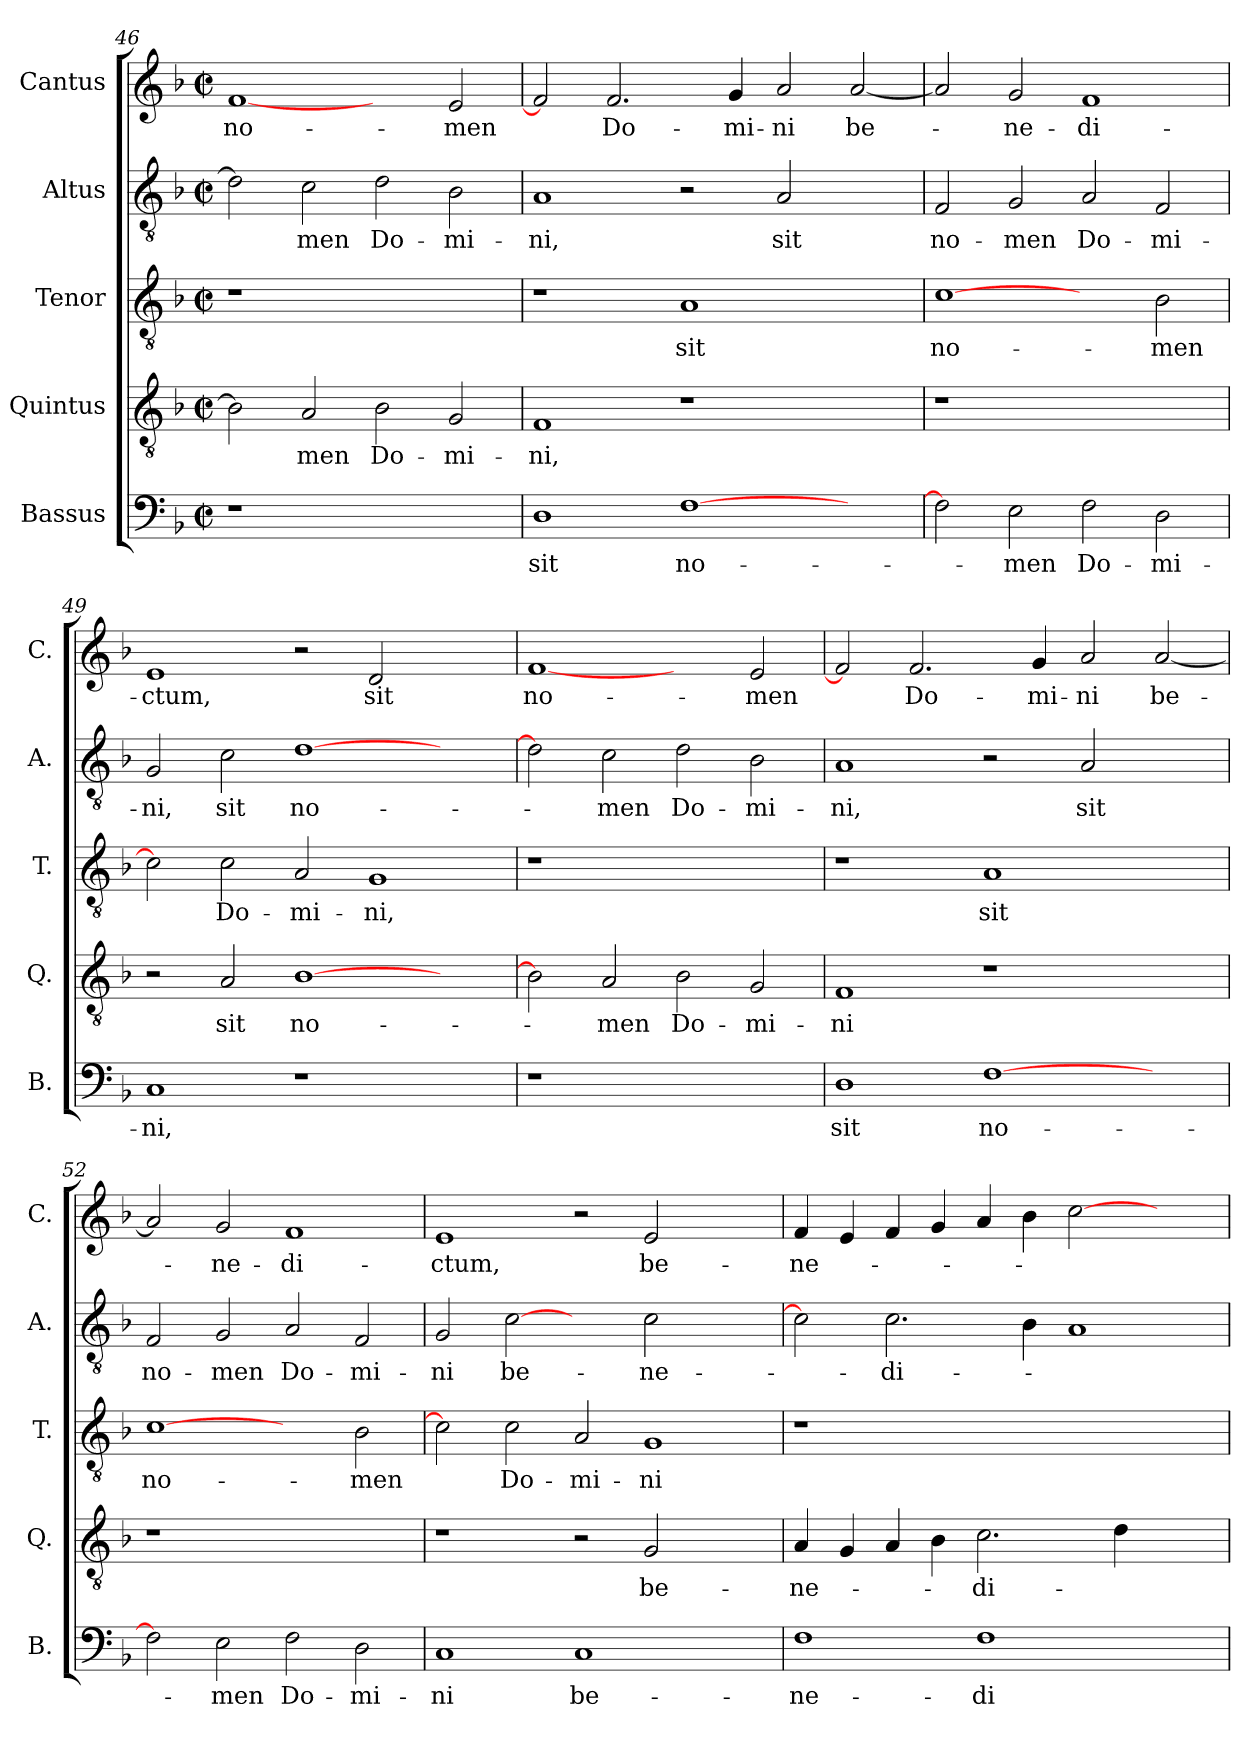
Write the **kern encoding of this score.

**kern	**text	**kern	**text	**kern	**text	**kern	**text	**kern	**text
*part5	*part5	*part4	*part4	*part3	*part3	*part2	*part2	*part1	*part1
*staff5	*staff5	*staff4	*staff4	*staff3	*staff3	*staff2	*staff2	*staff1	*staff1
*I"Bassus	*	*I"Quintus	*	*I"Tenor	*	*I"Altus	*	*I"Cantus	*
*I'B.	*	*I'Q.	*	*I'T.	*	*I'A.	*	*I'C.	*
*clefF4	*	*clefGv2	*	*clefGv2	*	*clefGv2	*	*clefG2	*
*k[b-]	*	*k[b-]	*	*k[b-]	*	*k[b-]	*	*k[b-]	*
*F:	*	*F:	*	*F:	*	*F:	*	*F:	*
*M2/2	*	*M2/2	*	*M2/2	*	*M2/2	*	*M2/2	*
*met(c|)	*	*met(c|)	*	*met(c|)	*	*met(c|)	*	*met(c|)	*
=46	=46	=46	=46	=46	=46	=46	=46	=46	=46
1r	.	2B-\]	.	1r	.	2d\]	.	[1f	no-
.	.	2A/	-men	.	.	2c\	-men	.	.
1ryy	.	2B-\	Do-	1ryy	.	2d\	Do-	2ryy	.
.	.	2G/	-mi-	.	.	2B-\	-mi-	2e/	-men
=47	=47	=47	=47	=47	=47	=47	=47	=47	=47
1D	sit	1F	-ni,	1r	.	1A	-ni,	2f]	.
.	.	.	.	.	.	.	.	2.f/	Do-
[1F	no-	1r	.	1A	sit	2r	.	.	.
.	.	.	.	.	.	.	.	4g/	-mi-
.	.	.	.	.	.	2A/	sit	2a/	-ni
2ryy	.	2ryy	.	2ryy	.	2ryy	.	[2a/	be-
=48	=48	=48	=48	=48	=48	=48	=48	=48	=48
2F\]	.	1r	.	[1c	no-	2F/	no-	2a/]	.
2E\	-men	.	.	.	.	2G/	-men	2g/	-ne-
2F\	Do-	1ryy	.	2ryy	.	2A/	Do-	1f	-di-
2D\	-mi-	.	.	2B-\	-men	2F/	-mi-	.	.
=49	=49	=49	=49	=49	=49	=49	=49	=49	=49
1C	-ni,	2r	.	2c]	.	2G/	-ni,	1e	-ctum,
.	.	2A/	sit	2c\	Do-	2c\	sit	.	.
1r	.	[1B-	no-	2A/	-mi-	[1d	no-	2r	.
.	.	.	.	1G	-ni,	.	.	2d/	sit
2ryy	.	2ryy	.	.	.	2ryy	.	2ryy	.
=50	=50	=50	=50	=50	=50	=50	=50	=50	=50
1r	.	2B-\]	.	1r	.	2d\]	.	[1f	no-
.	.	2A/	men	.	.	2c\	-men	.	.
1ryy	.	2B-\	Do-	1ryy	.	2d\	Do-	2ryy	.
.	.	2G/	-mi-	.	.	2B-\	-mi-	2e/	-men
=51	=51	=51	=51	=51	=51	=51	=51	=51	=51
1D	sit	1F	-ni	1r	.	1A	-ni,	2f]	.
.	.	.	.	.	.	.	.	2.f/	Do-
[1F	no-	1r	.	1A	sit	2r	.	.	.
.	.	.	.	.	.	.	.	4g/	-mi-
.	.	.	.	.	.	2A/	sit	2a/	-ni
2ryy	.	2ryy	.	2ryy	.	2ryy	.	[2a/	be-
=52	=52	=52	=52	=52	=52	=52	=52	=52	=52
2F\]	.	1r	.	[1c	no-	2F/	no-	2a/]	.
2E\	-men	.	.	.	.	2G/	-men	2g/	-ne-
2F\	Do-	1ryy	.	2ryy	.	2A/	Do-	1f	-di-
2D\	-mi-	.	.	2B-\	-men	2F/	-mi-	.	.
!!LO:PB:g=z
=53	=53	=53	=53	=53	=53	=53	=53	=53	=53
1C	-ni	1r	.	2c]	.	2G/	-ni	1e	-ctum,
.	.	.	.	2c\	Do-	[2c	be-	.	.
1C	be-	2r	.	2A/	-mi-	2ryy	.	2r	.
.	.	2G/	be-	1G	-ni	2c\	-ne-	2e/	be-
2ryy	.	2ryy	.	.	.	2ryy	.	2ryy	.
=54	=54	=54	=54	=54	=54	=54	=54	=54	=54
1F	-ne-	4A/	-ne-	1r	.	2c]	.	4f/	-ne-
.	.	4G/	.	.	.	.	.	4e/	.
.	.	4A/	.	.	.	2.c\	-di-	4f/	.
.	.	4B-\	.	.	.	.	.	4g/	.
1F	-di-	2.c\	-di-	1ryy	.	.	.	4a/	.
.	.	.	.	.	.	4B-\	.	4b-\	.
.	.	.	.	.	.	1A	.	[2cc\	.
.	.	4d\	.	.	.	.	.	.	.
2ryy	.	2ryy	.	2ryy	.	.	.	2ryy	.
=	=	=	=	=	=	=	=	=	=
*-	*-	*-	*-	*-	*-	*-	*-	*-	*-
